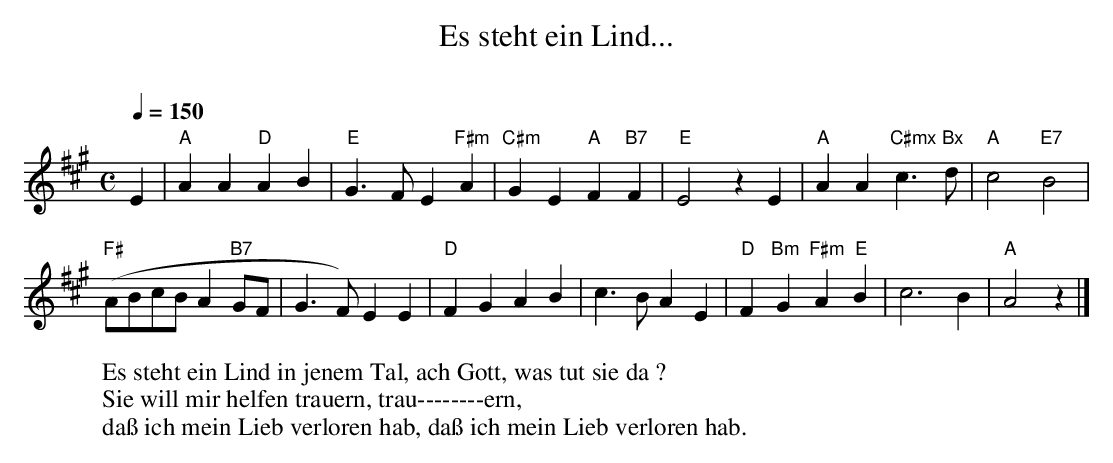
X:1
T:Es steht ein Lind...
O:
M:C
L:1/4
Q:1/4=150
K:A
E | "A"AA"D"AB | "E"G>F E"F#m"A | "C#m"GE"A"F"B7"F | "E"E2 zE | "A"AA "C#mx"c>"Bx"d | "A"c2"E7"B2 |
"F#"(A/B/c/B/ A "B7"G/F/ | G>F) EE | "D" FGAB | c>B AE |\
 "D"F"Bm"G"F#m"A"E"B | c3B | "A" A2 z |]
W:Es steht ein Lind in jenem Tal, ach Gott, was tut sie da ?
W:Sie will mir helfen trauern, trau--------ern,
W:daß ich mein Lieb verloren hab, daß ich mein Lieb verloren hab.
